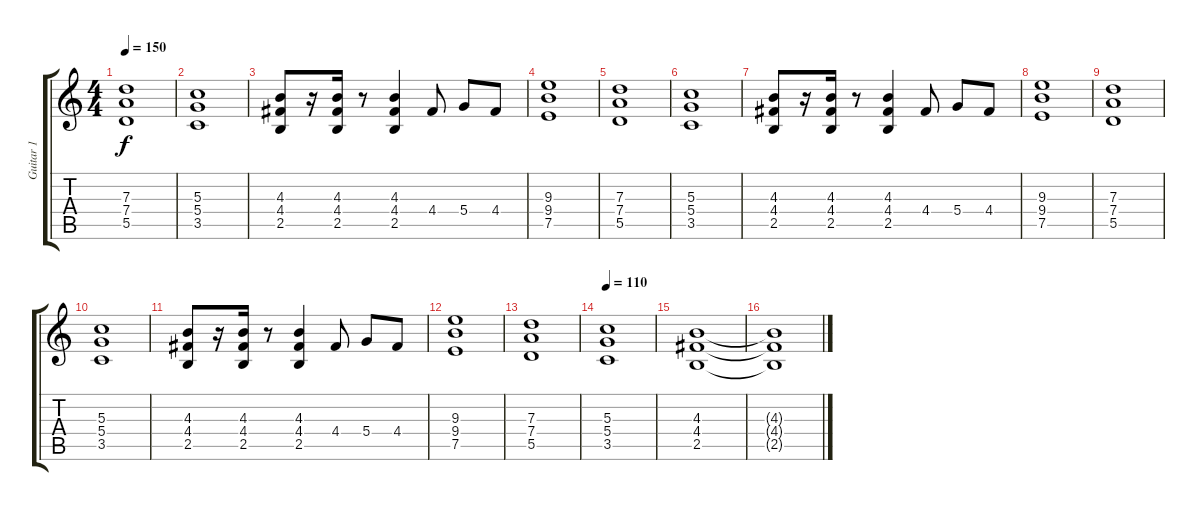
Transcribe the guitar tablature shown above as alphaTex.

\track ("Guitar 1" "Guitar 1") {instrument overdrivenguitar}
\staff {score tabs}
\tuning (E4 B3 G3 D3 A2 E2) {hide}
\ts (4 4)
\tempo 150
\clef g2
\ks c
(7.3 7.4 5.5).1{dy f} |
(5.3 5.4 3.5).1 |
(4.3 4.4 2.5).8 r.16 (4.3 4.4 2.5).16 r.8 (4.3 4.4 2.5).4 4.4.8 5.4.8 4.4.8 |
(9.3 9.4 7.5).1 |
(7.3 7.4 5.5).1 |
(5.3 5.4 3.5).1 |
(4.3 4.4 2.5).8 r.16 (4.3 4.4 2.5).16 r.8 (4.3 4.4 2.5).4 4.4.8 5.4.8 4.4.8 |
(9.3 9.4 7.5).1 |
(7.3 7.4 5.5).1 |
(5.3 5.4 3.5).1 |
(4.3 4.4 2.5).8 r.16 (4.3 4.4 2.5).16 r.8 (4.3 4.4 2.5).4 4.4.8 5.4.8 4.4.8 |
(9.3 9.4 7.5).1 |
(7.3 7.4 5.5).1 |
\tempo 110
(5.3 5.4 3.5).1 |
(4.3 4.4 2.5).1 |
(4.3{t} 4.4{t} 2.5{t}).1
